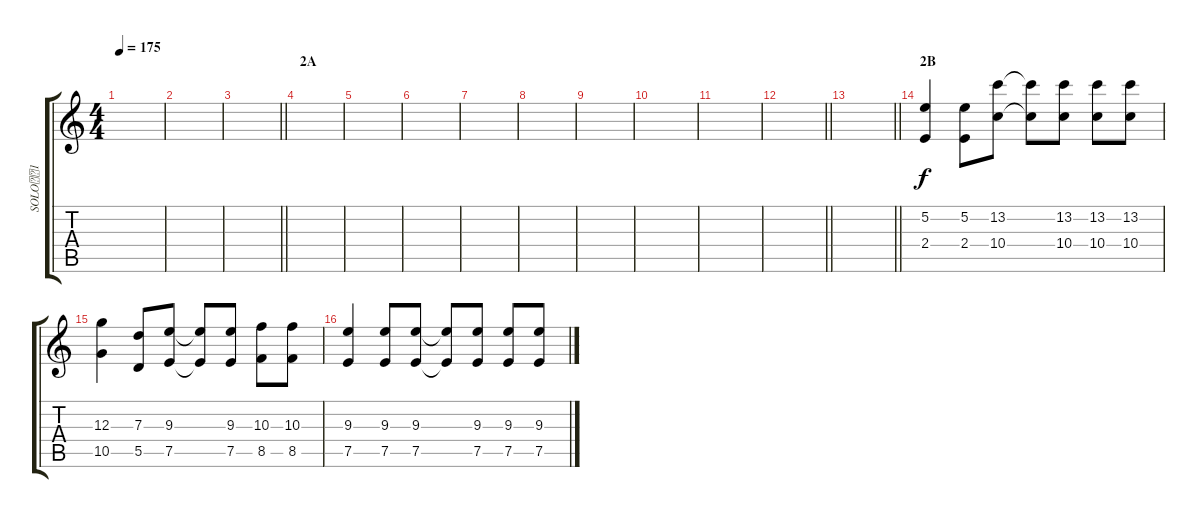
\track ("SOLO1" "SOLO1") {instrument distortionguitar}
\staff {score tabs}
\tuning (E4 B3 G3 D3 A2 E2) {hide}
\ts (4 4)
\tempo 175
\clef g2
\ks c
|
|
\barLineRight lightlight
|
\section ("" "2A")
|
|
|
|
|
|
|
|
\barLineRight lightlight
|
\barLineRight lightlight
|
\section ("" "2B")
(5.2 2.4).4 (5.2 2.4).8 (13.2 10.4).8 (13.2{t} 10.4{t}).8 (13.2 10.4).8 (13.2 10.4).8 (13.2 10.4).8 |
(12.3 10.5).4 (7.3 5.5).8 (9.3 7.5).8 (9.3{t} 7.5{t}).8 (9.3 7.5).8 (10.3 8.5).8 (10.3 8.5).8 |
(9.3 7.5).4 (9.3 7.5).8 (9.3 7.5).8 (9.3{t} 7.5{t}).8 (9.3 7.5).8 (9.3 7.5).8 (9.3 7.5).8
